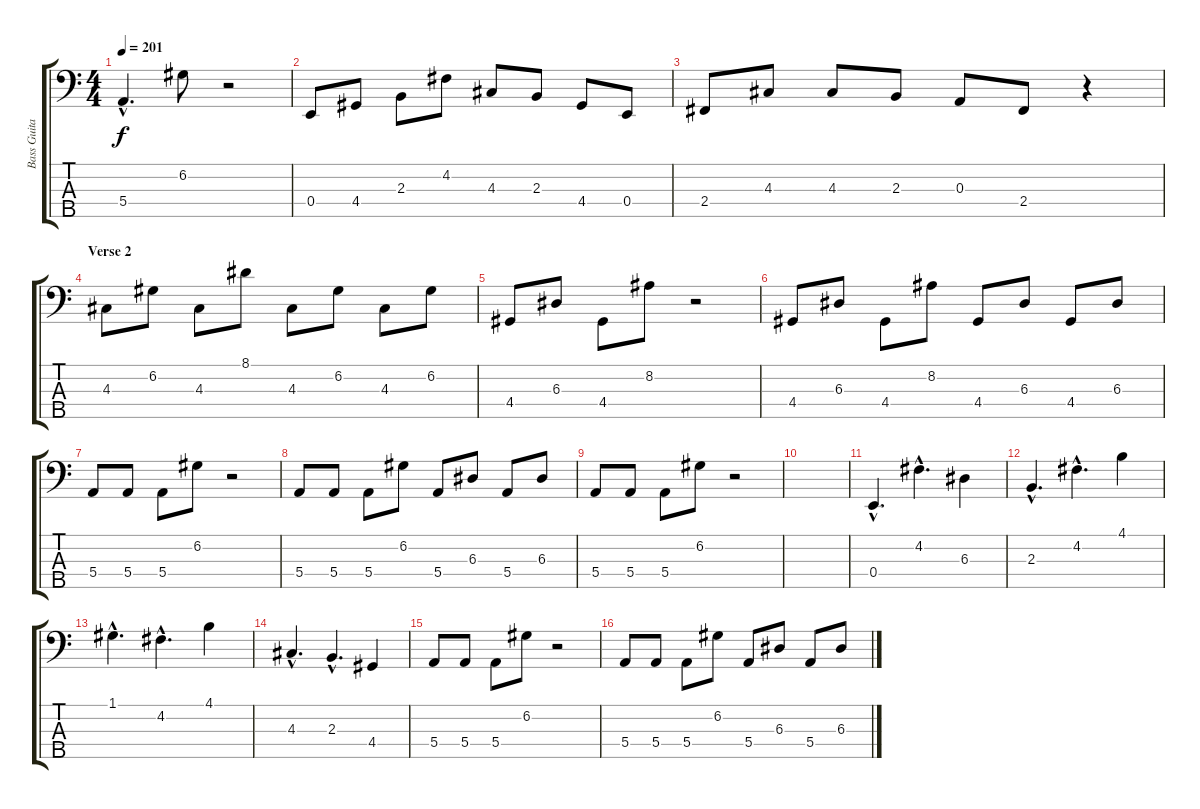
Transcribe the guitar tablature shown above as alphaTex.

\track ("Bass Guitar" "Bass Guita") {instrument electricbassfinger}
\staff {score tabs}
\tuning (G2 D2 A1 E1 B0) {hide}
\ts (4 4)
\tempo 201
\clef f4
\ks c
5.4{hac}.4{d dy f} 6.2.8 r.2 |
0.4.8 4.4.8 2.3.8 4.2.8 4.3.8 2.3.8 4.4.8 0.4.8 |
2.4.8 4.3.8 4.3.8 2.3.8 0.3.8 2.4.8 r.4 |
\section ("" "Verse 2")
4.3.8 6.2.8 4.3.8 8.1.8 4.3.8 6.2.8 4.3.8 6.2.8 |
4.4.8 6.3.8 4.4.8 8.2.8 r.2 |
4.4.8 6.3.8 4.4.8 8.2.8 4.4.8 6.3.8 4.4.8 6.3.8 |
5.4.8 5.4.8 5.4.8 6.2.8 r.2 |
5.4.8 5.4.8 5.4.8 6.2.8 5.4.8 6.3.8 5.4.8 6.3.8 |
5.4.8 5.4.8 5.4.8 6.2.8 r.2 |
|
0.4{hac}.4{d} 4.2{hac}.4{d} 6.3.4 |
2.3{hac}.4{d} 4.2{hac}.4{d} 4.1.4 |
1.1{hac}.4{d} 4.2{hac}.4{d} 4.1.4 |
4.3{hac}.4{d} 2.3{hac}.4{d} 4.4.4 |
5.4.8 5.4.8 5.4.8 6.2.8 r.2 |
5.4.8 5.4.8 5.4.8 6.2.8 5.4.8 6.3.8 5.4.8 6.3.8
